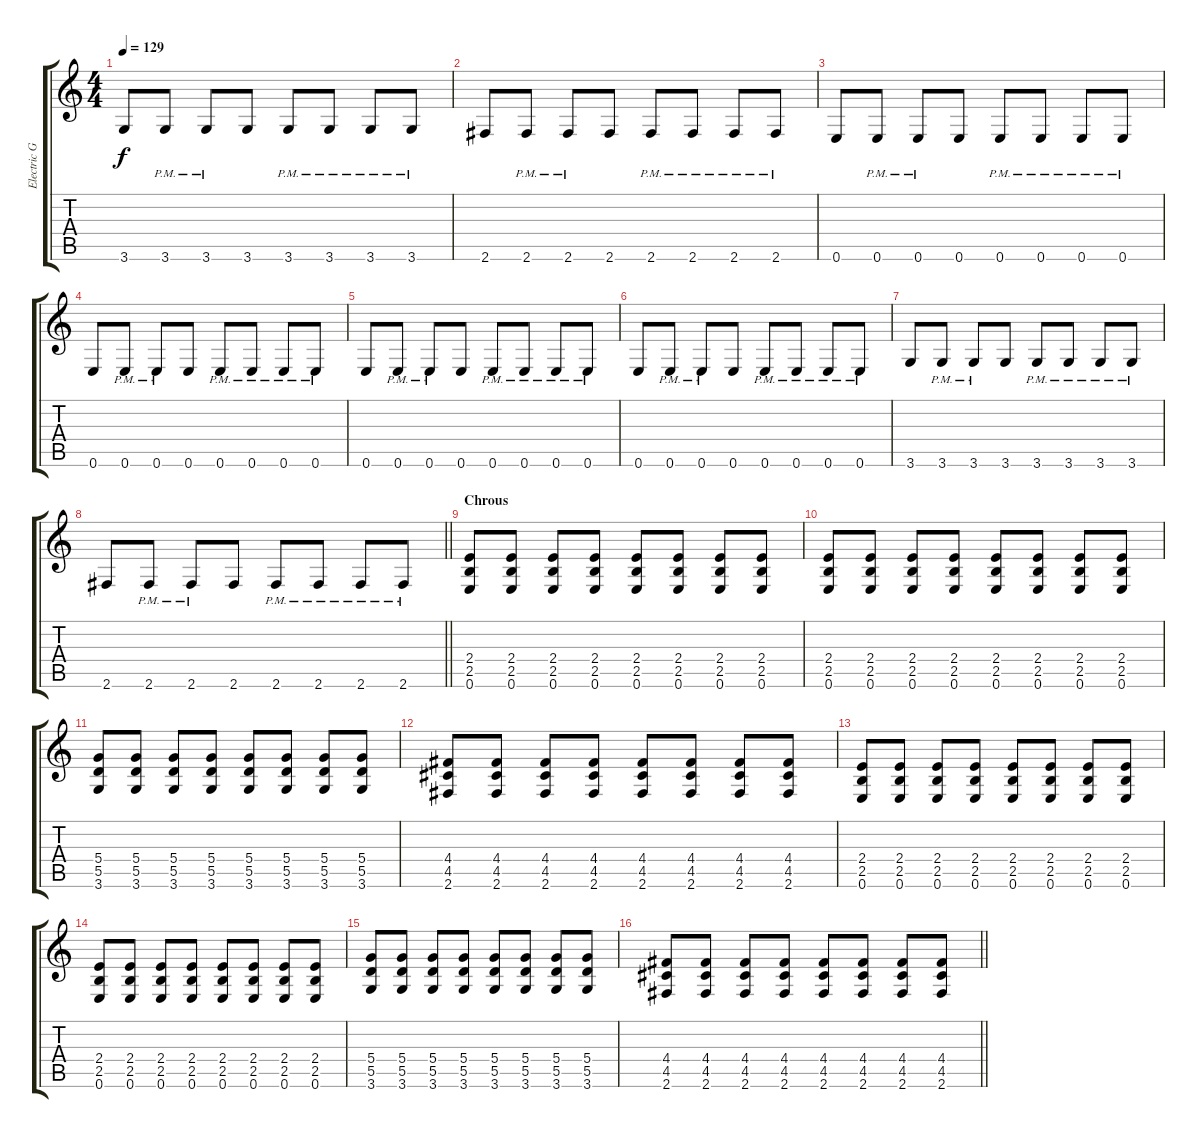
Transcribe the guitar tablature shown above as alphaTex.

\track ("Electric Guitar" "Electric G") {instrument overdrivenguitar}
\staff {score tabs}
\tuning (E4 B3 G3 D3 A2 E2) {hide}
\ts (4 4)
\tempo 129
\clef g2
\ks c
3.6.8{dy f} 3.6{pm}.8 3.6{pm}.8 3.6.8 3.6{pm}.8 3.6{pm}.8 3.6{pm}.8 3.6{pm}.8 |
2.6.8 2.6{pm}.8 2.6{pm}.8 2.6.8 2.6{pm}.8 2.6{pm}.8 2.6{pm}.8 2.6{pm}.8 |
0.6.8 0.6{pm}.8 0.6{pm}.8 0.6.8 0.6{pm}.8 0.6{pm}.8 0.6{pm}.8 0.6{pm}.8 |
0.6.8 0.6{pm}.8 0.6{pm}.8 0.6.8 0.6{pm}.8 0.6{pm}.8 0.6{pm}.8 0.6{pm}.8 |
0.6.8 0.6{pm}.8 0.6{pm}.8 0.6.8 0.6{pm}.8 0.6{pm}.8 0.6{pm}.8 0.6{pm}.8 |
0.6.8 0.6{pm}.8 0.6{pm}.8 0.6.8 0.6{pm}.8 0.6{pm}.8 0.6{pm}.8 0.6{pm}.8 |
3.6.8 3.6{pm}.8 3.6{pm}.8 3.6.8 3.6{pm}.8 3.6{pm}.8 3.6{pm}.8 3.6{pm}.8 |
\barLineRight lightlight
2.6.8 2.6{pm}.8 2.6{pm}.8 2.6.8 2.6{pm}.8 2.6{pm}.8 2.6{pm}.8 2.6{pm}.8 |
\section ("" "Chrous")
(2.4 2.5 0.6).8 (2.4 2.5 0.6).8 (2.4 2.5 0.6).8 (2.4 2.5 0.6).8 (2.4 2.5 0.6).8 (2.4 2.5 0.6).8 (2.4 2.5 0.6).8 (2.4 2.5 0.6).8 |
(2.4 2.5 0.6).8 (2.4 2.5 0.6).8 (2.4 2.5 0.6).8 (2.4 2.5 0.6).8 (2.4 2.5 0.6).8 (2.4 2.5 0.6).8 (2.4 2.5 0.6).8 (2.4 2.5 0.6).8 |
(5.4 5.5 3.6).8 (5.4 5.5 3.6).8 (5.4 5.5 3.6).8 (5.4 5.5 3.6).8 (5.4 5.5 3.6).8 (5.4 5.5 3.6).8 (5.4 5.5 3.6).8 (5.4 5.5 3.6).8 |
(4.4 4.5 2.6).8 (4.4 4.5 2.6).8 (4.4 4.5 2.6).8 (4.4 4.5 2.6).8 (4.4 4.5 2.6).8 (4.4 4.5 2.6).8 (4.4 4.5 2.6).8 (4.4 4.5 2.6).8 |
(2.4 2.5 0.6).8 (2.4 2.5 0.6).8 (2.4 2.5 0.6).8 (2.4 2.5 0.6).8 (2.4 2.5 0.6).8 (2.4 2.5 0.6).8 (2.4 2.5 0.6).8 (2.4 2.5 0.6).8 |
(2.4 2.5 0.6).8 (2.4 2.5 0.6).8 (2.4 2.5 0.6).8 (2.4 2.5 0.6).8 (2.4 2.5 0.6).8 (2.4 2.5 0.6).8 (2.4 2.5 0.6).8 (2.4 2.5 0.6).8 |
(5.4 5.5 3.6).8 (5.4 5.5 3.6).8 (5.4 5.5 3.6).8 (5.4 5.5 3.6).8 (5.4 5.5 3.6).8 (5.4 5.5 3.6).8 (5.4 5.5 3.6).8 (5.4 5.5 3.6).8 |
\barLineRight lightlight
(4.4 4.5 2.6).8 (4.4 4.5 2.6).8 (4.4 4.5 2.6).8 (4.4 4.5 2.6).8 (4.4 4.5 2.6).8 (4.4 4.5 2.6).8 (4.4 4.5 2.6).8 (4.4 4.5 2.6).8
